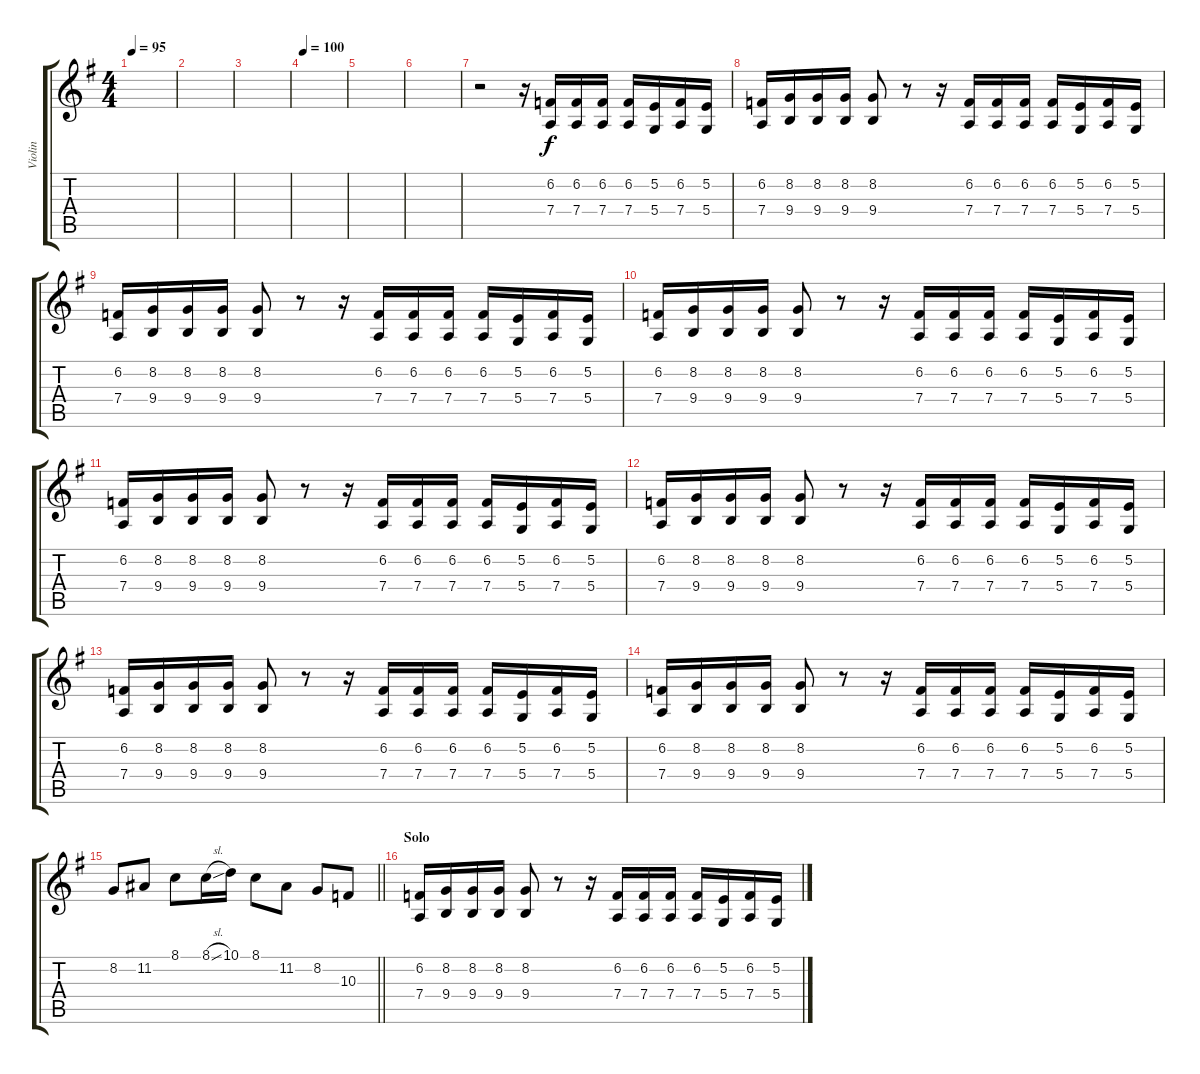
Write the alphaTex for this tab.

\track ("Violin" "Violin") {instrument violin}
\staff {score tabs}
\tuning (E4 B3 G3 D3 A2 E2) {hide}
\ts (4 4)
\tempo 95
\clef g2
\ks g
|
|
|
\tempo 100
|
|
|
r.2 r.16 (6.2 7.4).16 (6.2 7.4).16 (6.2 7.4).16 (6.2 7.4).16 (5.2 5.4).16 (6.2 7.4).16 (5.2 5.4).16 |
(6.2 7.4).16 (8.2 9.4).16 (8.2 9.4).16 (8.2 9.4).16 (8.2 9.4).8 r.8 r.16 (6.2 7.4).16 (6.2 7.4).16 (6.2 7.4).16 (6.2 7.4).16 (5.2 5.4).16 (6.2 7.4).16 (5.2 5.4).16 |
(6.2 7.4).16 (8.2 9.4).16 (8.2 9.4).16 (8.2 9.4).16 (8.2 9.4).8 r.8 r.16 (6.2 7.4).16 (6.2 7.4).16 (6.2 7.4).16 (6.2 7.4).16 (5.2 5.4).16 (6.2 7.4).16 (5.2 5.4).16 |
(6.2 7.4).16 (8.2 9.4).16 (8.2 9.4).16 (8.2 9.4).16 (8.2 9.4).8 r.8 r.16 (6.2 7.4).16 (6.2 7.4).16 (6.2 7.4).16 (6.2 7.4).16 (5.2 5.4).16 (6.2 7.4).16 (5.2 5.4).16 |
(6.2 7.4).16 (8.2 9.4).16 (8.2 9.4).16 (8.2 9.4).16 (8.2 9.4).8 r.8 r.16 (6.2 7.4).16 (6.2 7.4).16 (6.2 7.4).16 (6.2 7.4).16 (5.2 5.4).16 (6.2 7.4).16 (5.2 5.4).16 |
(6.2 7.4).16 (8.2 9.4).16 (8.2 9.4).16 (8.2 9.4).16 (8.2 9.4).8 r.8 r.16 (6.2 7.4).16 (6.2 7.4).16 (6.2 7.4).16 (6.2 7.4).16 (5.2 5.4).16 (6.2 7.4).16 (5.2 5.4).16 |
(6.2 7.4).16 (8.2 9.4).16 (8.2 9.4).16 (8.2 9.4).16 (8.2 9.4).8 r.8 r.16 (6.2 7.4).16 (6.2 7.4).16 (6.2 7.4).16 (6.2 7.4).16 (5.2 5.4).16 (6.2 7.4).16 (5.2 5.4).16 |
(6.2 7.4).16 (8.2 9.4).16 (8.2 9.4).16 (8.2 9.4).16 (8.2 9.4).8 r.8 r.16 (6.2 7.4).16 (6.2 7.4).16 (6.2 7.4).16 (6.2 7.4).16 (5.2 5.4).16 (6.2 7.4).16 (5.2 5.4).16 |
\barLineRight lightlight
8.2.8 11.2.8 8.1.8 8.1{sl}.16 10.1.16 8.1.8 11.2.8 8.2.8 10.3.8 |
\section ("" "Solo")
(6.2 7.4).16 (8.2 9.4).16 (8.2 9.4).16 (8.2 9.4).16 (8.2 9.4).8 r.8 r.16 (6.2 7.4).16 (6.2 7.4).16 (6.2 7.4).16 (6.2 7.4).16 (5.2 5.4).16 (6.2 7.4).16 (5.2 5.4).16
